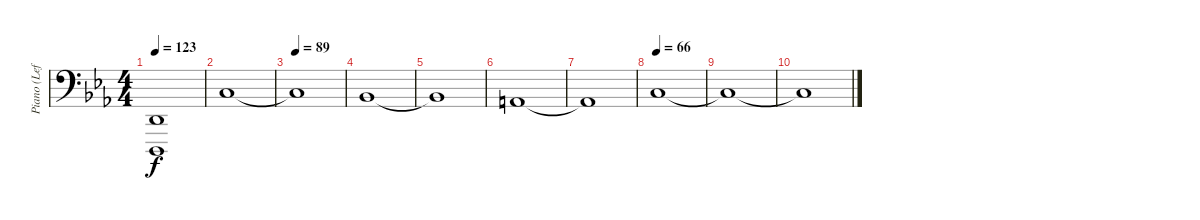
\track ("Piano (Left Hand)" "Piano (Lef") {instrument acousticgrandpiano}
\staff {score}
\tuning (C3 G2 D2 A1 E1 B0) {hide}
\ts (4 4)
\tempo 123
\clef f4
\ks eb
(0.3{t} 3.6{t}).1{dy f} |
0.1.1 |
\tempo 89
0.1{t}.1 |
3.2.1 |
3.2{t}.1 |
2.2.1 |
2.2{t}.1 |
\tempo 66
0.1.1 |
0.1{t}.1 |
0.1{t}.1
